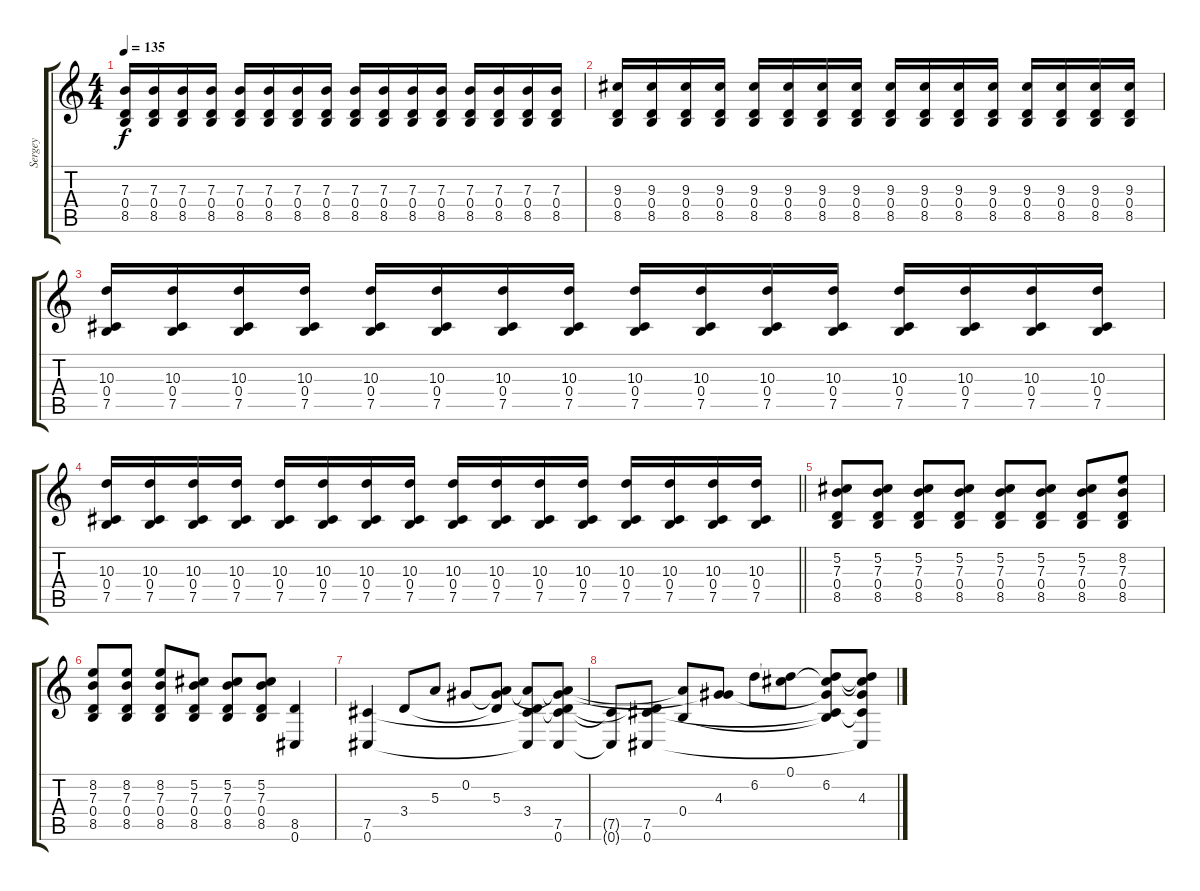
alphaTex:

\track ("Sergey" "Sergey") {instrument distortionguitar}
\staff {score tabs}
\tuning (Db4 Ab3 E3 B2 Gb2 Db2) {hide}
\ts (4 4)
\tempo 135
\clef g2
\ks c
(7.3 0.4 8.5).16{dy f} (7.3 0.4 8.5).16 (7.3 0.4 8.5).16 (7.3 0.4 8.5).16 (7.3 0.4 8.5).16 (7.3 0.4 8.5).16 (7.3 0.4 8.5).16 (7.3 0.4 8.5).16 (7.3 0.4 8.5).16 (7.3 0.4 8.5).16 (7.3 0.4 8.5).16 (7.3 0.4 8.5).16 (7.3 0.4 8.5).16 (7.3 0.4 8.5).16 (7.3 0.4 8.5).16 (7.3 0.4 8.5).16 |
(9.3 0.4 8.5).16 (9.3 0.4 8.5).16 (9.3 0.4 8.5).16 (9.3 0.4 8.5).16 (9.3 0.4 8.5).16 (9.3 0.4 8.5).16 (9.3 0.4 8.5).16 (9.3 0.4 8.5).16 (9.3 0.4 8.5).16 (9.3 0.4 8.5).16 (9.3 0.4 8.5).16 (9.3 0.4 8.5).16 (9.3 0.4 8.5).16 (9.3 0.4 8.5).16 (9.3 0.4 8.5).16 (9.3 0.4 8.5).16 |
(10.3 0.4 7.5).16 (10.3 0.4 7.5).16 (10.3 0.4 7.5).16 (10.3 0.4 7.5).16 (10.3 0.4 7.5).16 (10.3 0.4 7.5).16 (10.3 0.4 7.5).16 (10.3 0.4 7.5).16 (10.3 0.4 7.5).16 (10.3 0.4 7.5).16 (10.3 0.4 7.5).16 (10.3 0.4 7.5).16 (10.3 0.4 7.5).16 (10.3 0.4 7.5).16 (10.3 0.4 7.5).16 (10.3 0.4 7.5).16 |
\barLineRight lightlight
(10.3 0.4 7.5).16 (10.3 0.4 7.5).16 (10.3 0.4 7.5).16 (10.3 0.4 7.5).16 (10.3 0.4 7.5).16 (10.3 0.4 7.5).16 (10.3 0.4 7.5).16 (10.3 0.4 7.5).16 (10.3 0.4 7.5).16 (10.3 0.4 7.5).16 (10.3 0.4 7.5).16 (10.3 0.4 7.5).16 (10.3 0.4 7.5).16 (10.3 0.4 7.5).16 (10.3 0.4 7.5).16 (10.3 0.4 7.5).16 |
(5.2 7.3 0.4 8.5).8 (5.2 7.3 0.4 8.5).8 (5.2 7.3 0.4 8.5).8 (5.2 7.3 0.4 8.5).8 (5.2 7.3 0.4 8.5).8 (5.2 7.3 0.4 8.5).8 (5.2 7.3 0.4 8.5).8 (8.2 7.3 0.4 8.5).8 |
(8.2 7.3 0.4 8.5).8 (8.2 7.3 0.4 8.5).8 (8.2 7.3 0.4 8.5).8 (5.2 7.3 0.4 8.5).8 (5.2 7.3 0.4 8.5).8 (5.2 7.3 0.4 8.5).8 (8.5 0.6).4 |
(7.5 0.6).4 3.4.8 5.3.8 0.2.8 (0.2{t} 5.3 3.4{t}).8 (5.3{t} 3.4 7.5{t} 0.6{t}).8 (0.2{t} 5.3{t} 3.4{t} 7.5 0.6).8 |
(7.5{t} 0.6{t}).8 (3.4{t} 7.5 0.6).8 (5.3{t} 0.4).8 (0.2{t} 4.3).8 6.2.8 (0.1 6.2{t}).8 (0.1{t} 6.2 4.3{t} 0.4{t} 7.5{t}).8 (0.1{t} 6.2{t} 4.3 7.5{t} 0.6{t}).8
